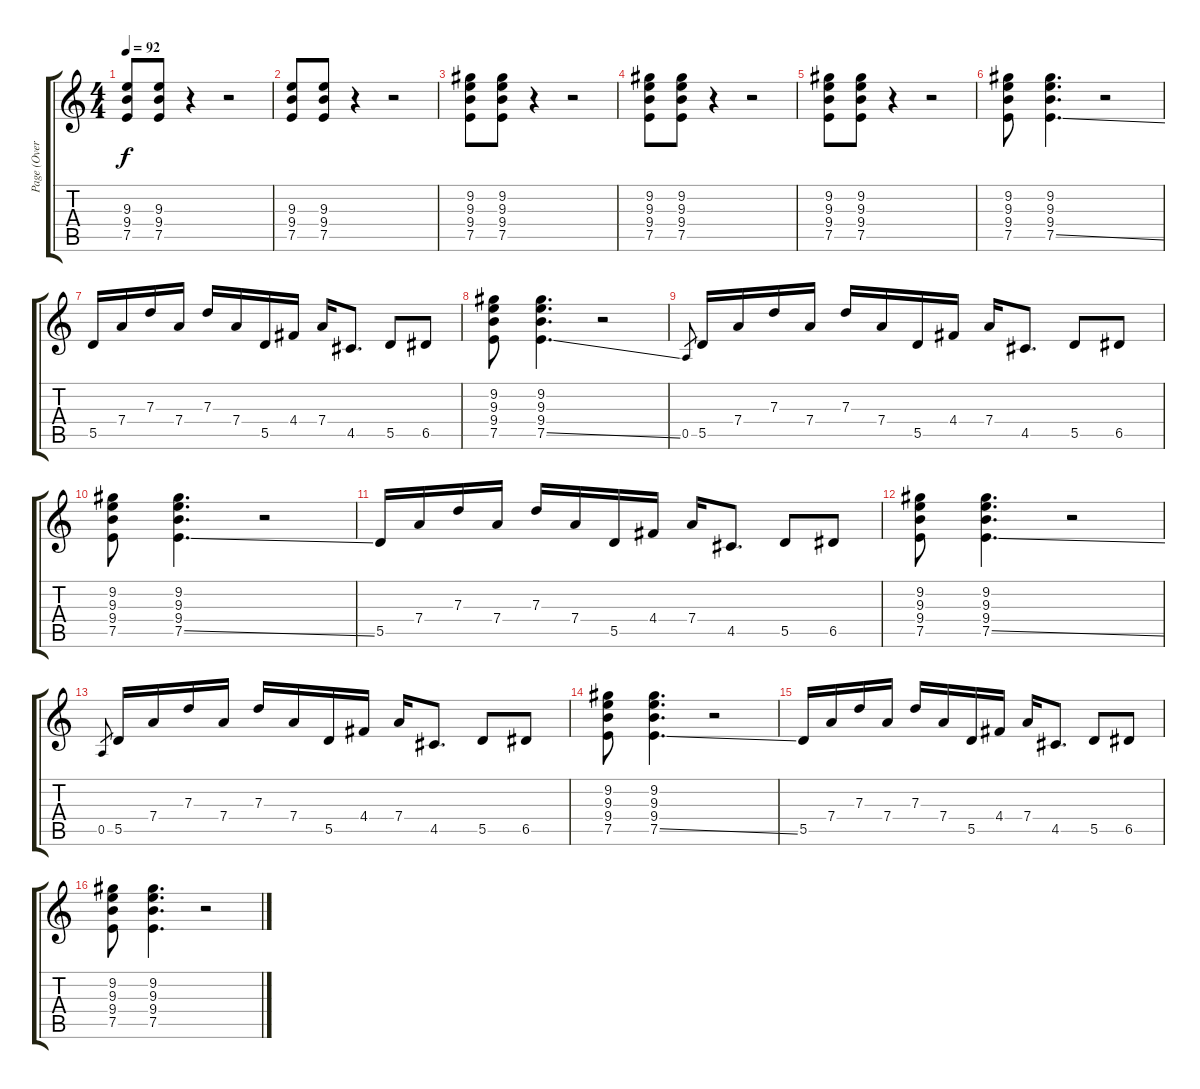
\track ("Page (Overdriven Guitar)" "Page (Over") {instrument overdrivenguitar}
\staff {score tabs}
\tuning (E4 B3 G3 D3 A2 E2) {hide}
\ts (4 4)
\tempo 92
\clef g2
\ks c
(9.3 9.4 7.5).8{dy f instrument overdrivenguitar} (9.3 9.4 7.5).8 r.4 r.2 |
(9.3 9.4 7.5).8 (9.3 9.4 7.5).8 r.4 r.2 |
(9.2 9.3 9.4 7.5).8 (9.2 9.3 9.4 7.5).8 r.4 r.2 |
(9.2 9.3 9.4 7.5).8 (9.2 9.3 9.4 7.5).8 r.4 r.2 |
(9.2 9.3 9.4 7.5).8 (9.2 9.3 9.4 7.5).8 r.4 r.2 |
(9.2 9.3 9.4 7.5).8 (9.2 9.3 9.4 7.5{ss}).4{d} r.2 |
5.5.16 7.4.16 7.3.16 7.4.16 7.3.16 7.4.16 5.5.16 4.4.16 7.4.16 4.5.8{d} 5.5.8 6.5.8 |
(9.2 9.3 9.4 7.5).8 (9.2 9.3 9.4 7.5{ss}).4{d} r.2 |
0.5.8{gr} 5.5.16 7.4.16 7.3.16 7.4.16 7.3.16 7.4.16 5.5.16 4.4.16 7.4.16 4.5.8{d} 5.5.8 6.5.8 |
(9.2 9.3 9.4 7.5).8 (9.2 9.3 9.4 7.5{ss}).4{d} r.2 |
5.5.16 7.4.16 7.3.16 7.4.16 7.3.16 7.4.16 5.5.16 4.4.16 7.4.16 4.5.8{d} 5.5.8 6.5.8 |
(9.2 9.3 9.4 7.5).8 (9.2 9.3 9.4 7.5{ss}).4{d} r.2 |
0.5.8{gr} 5.5.16 7.4.16 7.3.16 7.4.16 7.3.16 7.4.16 5.5.16 4.4.16 7.4.16 4.5.8{d} 5.5.8 6.5.8 |
(9.2 9.3 9.4 7.5).8 (9.2 9.3 9.4 7.5{ss}).4{d} r.2 |
5.5.16 7.4.16 7.3.16 7.4.16 7.3.16 7.4.16 5.5.16 4.4.16 7.4.16 4.5.8{d} 5.5.8 6.5.8 |
(9.2 9.3 9.4 7.5).8 (9.2 9.3 9.4 7.5{ss}).4{d} r.2
